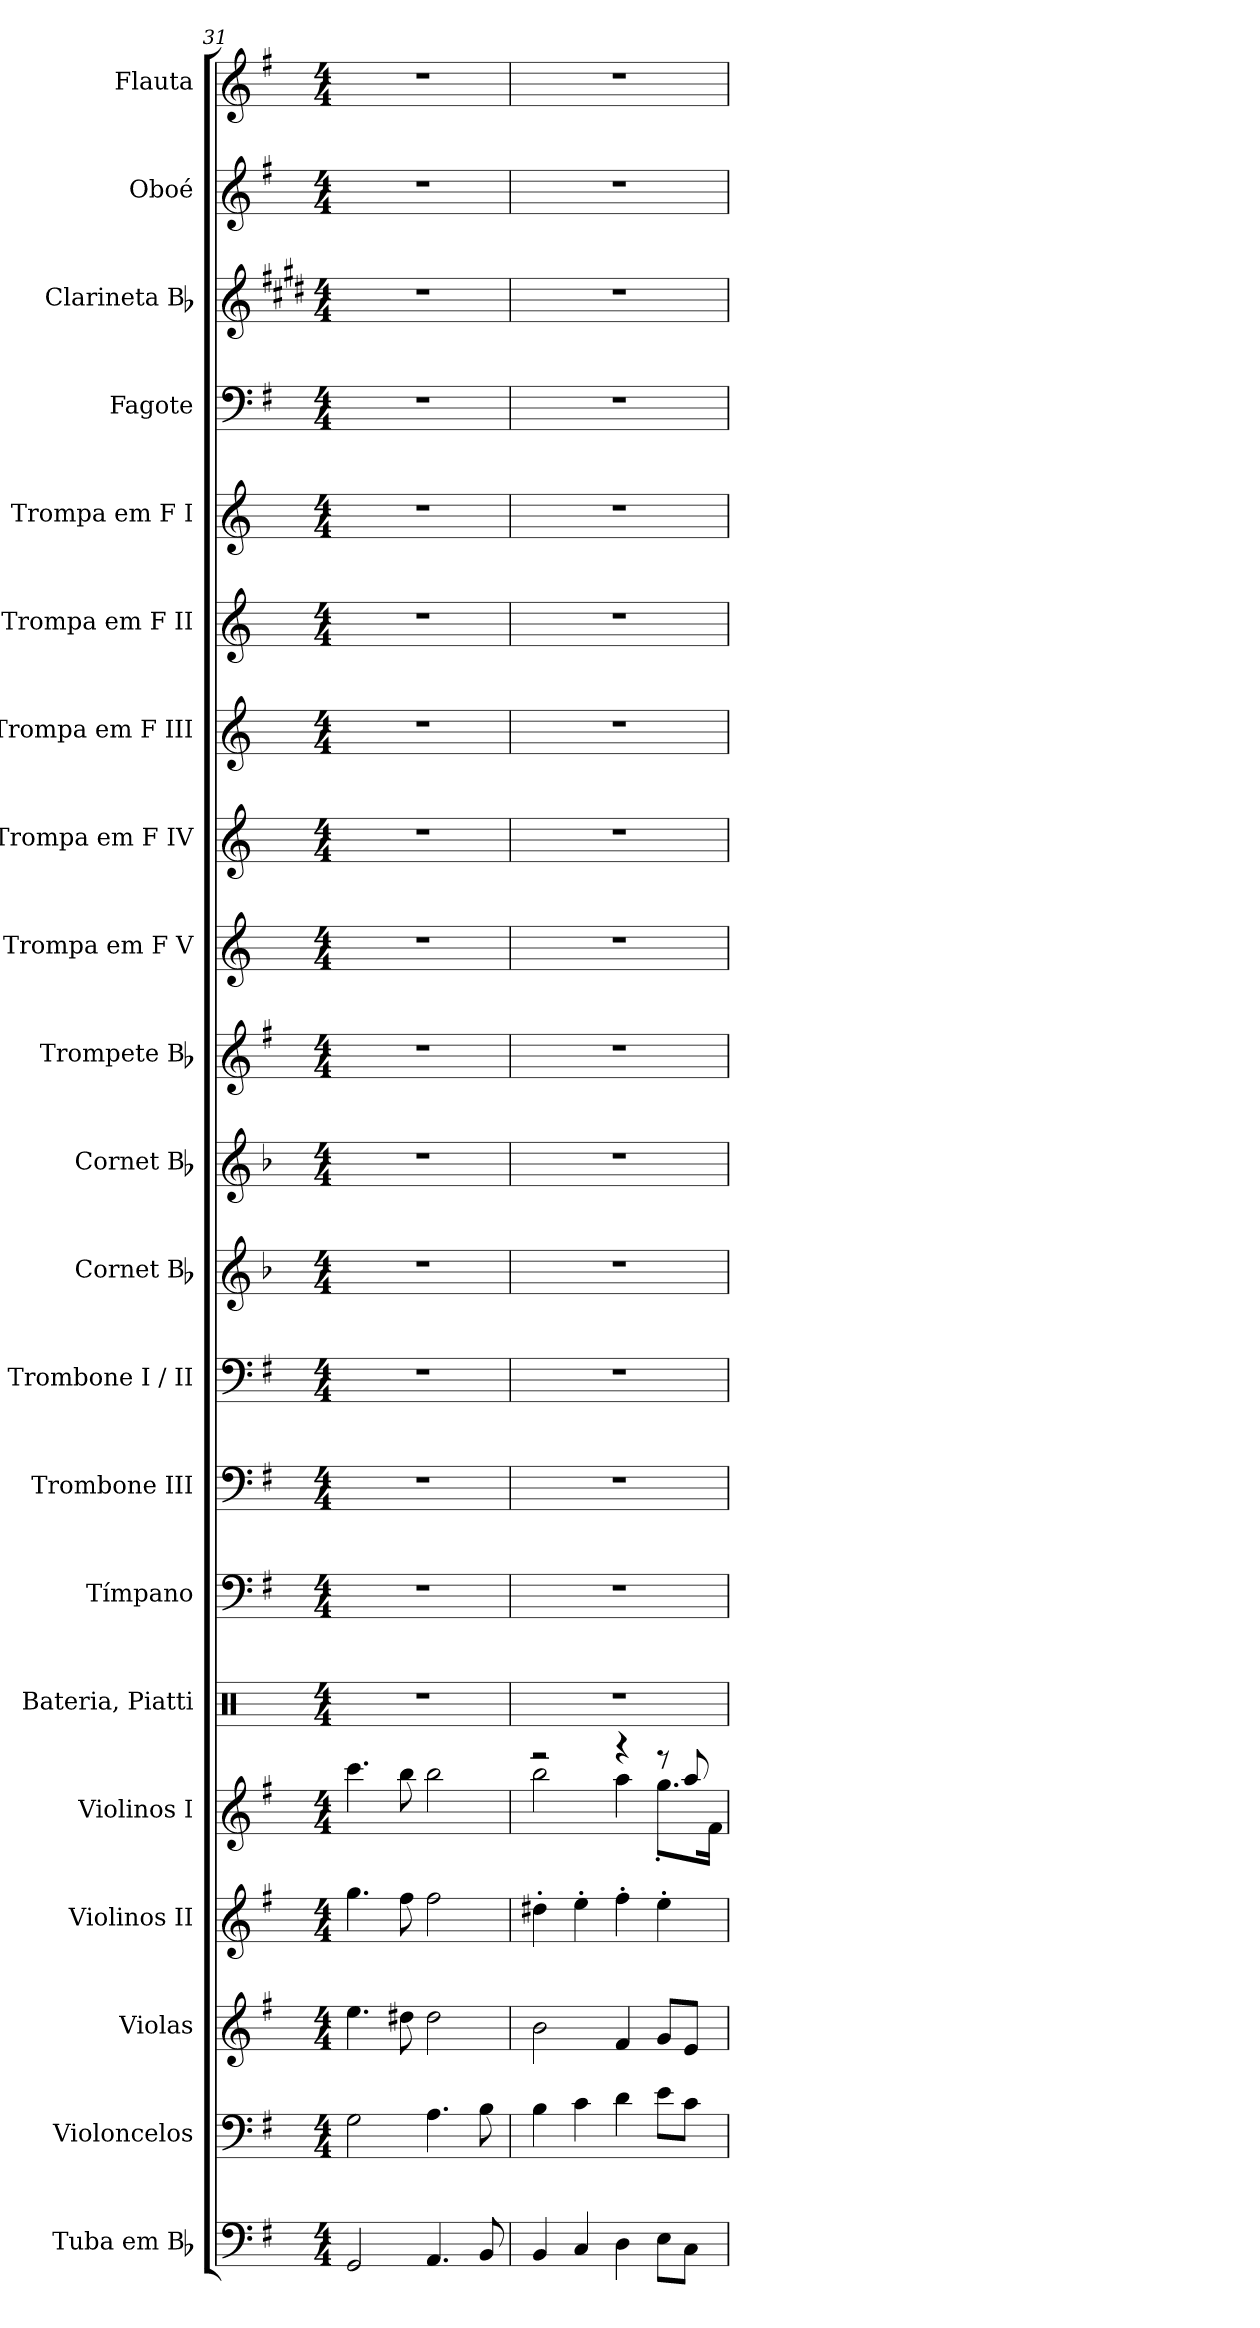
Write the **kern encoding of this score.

**kern	**kern	**kern	**kern	**kern	**kern	**kern	**kern	**kern	**kern	**kern	**kern	**kern	**kern	**kern	**kern	**kern	**kern	**kern	**kern	**kern
*part21	*part20	*part19	*part18	*part17	*part16	*part15	*part14	*part13	*part12	*part11	*part10	*part9	*part8	*part7	*part6	*part5	*part4	*part3	*part2	*part1
*staff21	*staff20	*staff19	*staff18	*staff17	*staff16	*staff15	*staff14	*staff13	*staff12	*staff11	*staff10	*staff9	*staff8	*staff7	*staff6	*staff5	*staff4	*staff3	*staff2	*staff1
*I"Tuba em Bb	*I"Violoncelos	*I"Violas	*I"Violinos II	*I"Violinos I	*I"Bateria, Piatti	*I"Tímpano	*I"Trombone III	*I"Trombone I / II	*I"Cornet Bb	*I"Cornet Bb	*I"Trompete Bb	*I"Trompa em F V	*I"Trompa em F IV	*I"Trompa em F III	*I"Trompa em F II	*I"Trompa em F I	*I"Fagote	*I"Clarineta Bb	*I"Oboé	*I"Flauta
*I'Tu. Bb	*I'Vlcs.	*	*	*I'Vlns.	*I'Bat.	*	*I'Trb.	*I'Trb.	*I'Cnt. Bb	*I'Cnt. Bb	*I'Tpt. Bb	*I'Trom. F	*I'Trom. F	*I'Trom. F	*I'Trom. F	*I'Trom. F	*I'Fgt	*I'Cl. Bb	*I'Ob.	*I'Fl
*clefF4	*clefF4	*clefG2	*clefG2	*clefG2	*clefX	*clefF4	*clefF4	*clefF4	*clefG2	*clefG2	*clefG2	*clefG2	*clefG2	*clefG2	*clefG2	*clefG2	*clefF4	*clefG2	*clefG2	*clefG2
*	*	*	*	*	*	*	*	*	*ITrd1c2	*ITrd1c2	*ITrd1c2	*ITrd4c7	*ITrd4c7	*ITrd4c7	*ITrd4c7	*ITrd4c7	*	*ITrd1c2	*	*
*k[f#]	*k[f#]	*k[f#]	*k[f#]	*k[f#]	*k[]	*k[f#]	*k[f#]	*k[f#]	*k[b-e-a-]	*k[b-e-a-]	*k[b-]	*k[b-]	*k[b-]	*k[b-]	*k[b-]	*k[b-]	*k[f#]	*k[f#c#]	*k[f#]	*k[f#]
*M4/4	*M4/4	*M4/4	*M4/4	*M4/4	*M4/4	*M4/4	*M4/4	*M4/4	*M4/4	*M4/4	*M4/4	*M4/4	*M4/4	*M4/4	*M4/4	*M4/4	*M4/4	*M4/4	*M4/4	*M4/4
=31	=31	=31	=31	=31	=31	=31	=31	=31	=31	=31	=31	=31	=31	=31	=31	=31	=31	=31	=31	=31
2GG/	2G\	4.ee\	4.gg\	4.ccc\	1r	1r	1r	1r	1r	1r	1r	1r	1r	1r	1r	1r	1r	1r	1r	1r
.	.	8dd#X\	8ff#\	8bb\	.	.	.	.	.	.	.	.	.	.	.	.	.	.	.	.
4.AA/	4.A\	2dd#\	2ff#\	2bb\	.	.	.	.	.	.	.	.	.	.	.	.	.	.	.	.
8BB/	8B\	.	.	.	.	.	.	.	.	.	.	.	.	.	.	.	.	.	.	.
=32	=32	=32	=32	=32	=32	=32	=32	=32	=32	=32	=32	=32	=32	=32	=32	=32	=32	=32	=32	=32
*	*	*	*	*^	*	*	*	*	*	*	*	*	*	*	*	*	*	*	*	*
4BB/	4B\	2b\	4dd#X'\	2r	2bb\	1r	1r	1r	1r	1r	1r	1r	1r	1r	1r	1r	1r	1r	1r	1r	1r
4C/	4c\	.	4ee'\	.	.	.	.	.	.	.	.	.	.	.	.	.	.	.	.	.	.
4D\	4d\	4f#/	4ff#'\	4r	4aa\	.	.	.	.	.	.	.	.	.	.	.	.	.	.	.	.
8E\L	8e\L	8g/L	4ee'\	8r	8.gg'\L	.	.	.	.	.	.	.	.	.	.	.	.	.	.	.	.
8C\J	8c\J	8e/J	.	8aa/	.	.	.	.	.	.	.	.	.	.	.	.	.	.	.	.	.
.	.	.	.	.	16f#\Jk	.	.	.	.	.	.	.	.	.	.	.	.	.	.	.	.
*	*	*	*	*v	*v	*	*	*	*	*	*	*	*	*	*	*	*	*	*	*	*
=	=	=	=	=	=	=	=	=	=	=	=	=	=	=	=	=	=	=	=	=
*-	*-	*-	*-	*-	*-	*-	*-	*-	*-	*-	*-	*-	*-	*-	*-	*-	*-	*-	*-	*-
